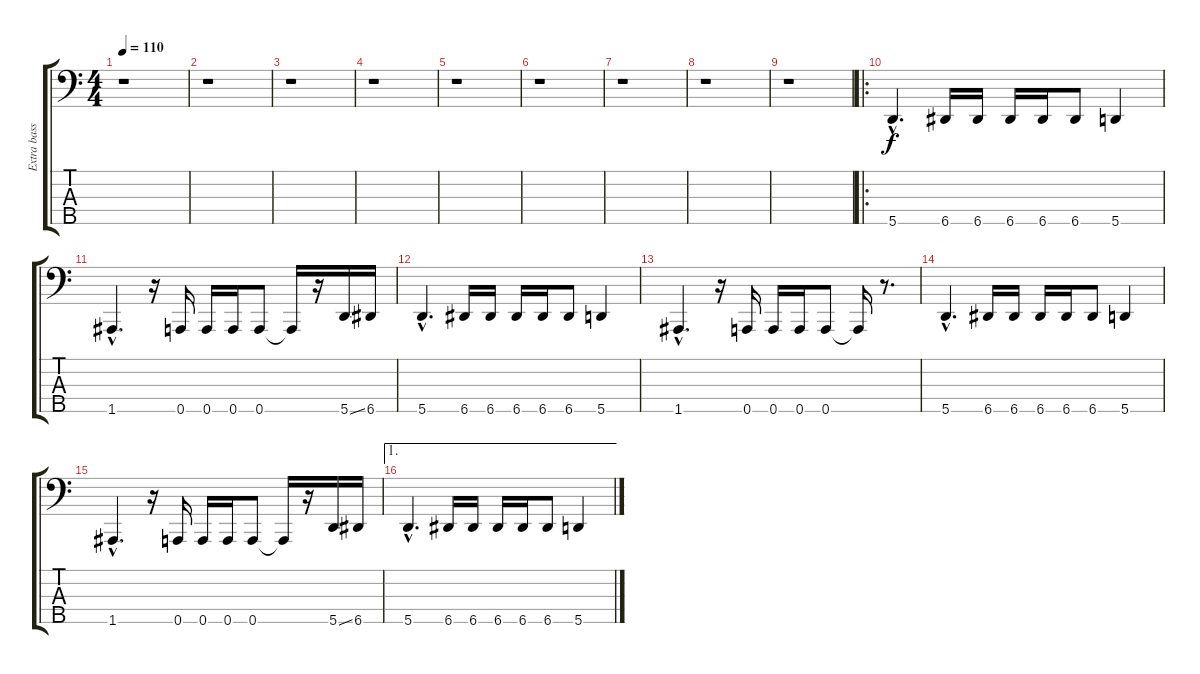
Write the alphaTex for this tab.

\track ("Extra bass" "Extra bass") {instrument electricbassfinger}
\staff {score tabs}
\tuning (F2 C2 G1 D1 A0) {hide}
\ts (4 4)
\tempo 110
\clef f4
\ks c
r.1{dy f} |
r.1 |
r.1 |
r.1 |
r.1 |
r.1 |
r.1 |
r.1 |
r.1 |
\ro
5.5{hac}.4{d instrument slapbass2} 6.5.16 6.5.16 6.5.16 6.5.16 6.5.8 5.5.4 |
1.5{hac}.4{d} r.16 0.5.16 0.5.16 0.5.16 0.5.8 0.5{t}.16 r.16 5.5{ss}.16 6.5.16 |
5.5{hac}.4{d} 6.5.16 6.5.16 6.5.16 6.5.16 6.5.8 5.5.4 |
1.5{hac}.4{d} r.16 0.5.16 0.5.16 0.5.16 0.5.8 0.5{t}.16 r.8{d} |
5.5{hac}.4{d instrument slapbass2} 6.5.16 6.5.16 6.5.16 6.5.16 6.5.8 5.5.4 |
1.5{hac}.4{d} r.16 0.5.16 0.5.16 0.5.16 0.5.8 0.5{t}.16 r.16 5.5{ss}.16 6.5.16 |
\ae 1
5.5{hac}.4{d} 6.5.16 6.5.16 6.5.16 6.5.16 6.5.8 5.5.4
